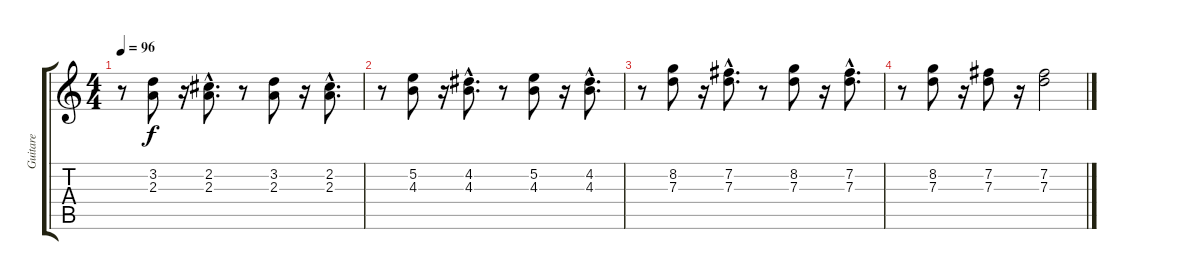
\track ("Guitare" "Guitare") {instrument acousticguitarnylon}
\staff {score tabs}
\tuning (E4 B3 G3 D3 A2 E2) {hide}
\ts (4 4)
\tempo 96
\clef g2
\ks c
r.8{dy f} (3.2 2.3).8 r.16 (2.2{hac} 2.3{hac}).8{d} r.8 (3.2 2.3).8 r.16 (2.2{hac} 2.3{hac}).8{d} |
r.8 (5.2 4.3).8 r.16 (4.2{hac} 4.3{hac}).8{d} r.8 (5.2 4.3).8 r.16 (4.2{hac} 4.3{hac}).8{d} |
r.8 (8.2 7.3).8 r.16 (7.2{hac} 7.3{hac}).8{d} r.8 (8.2 7.3).8 r.16 (7.2{hac} 7.3{hac}).8{d} |
r.8 (8.2 7.3).8 r.16 (7.2 7.3).8 r.16 (7.2 7.3).2
